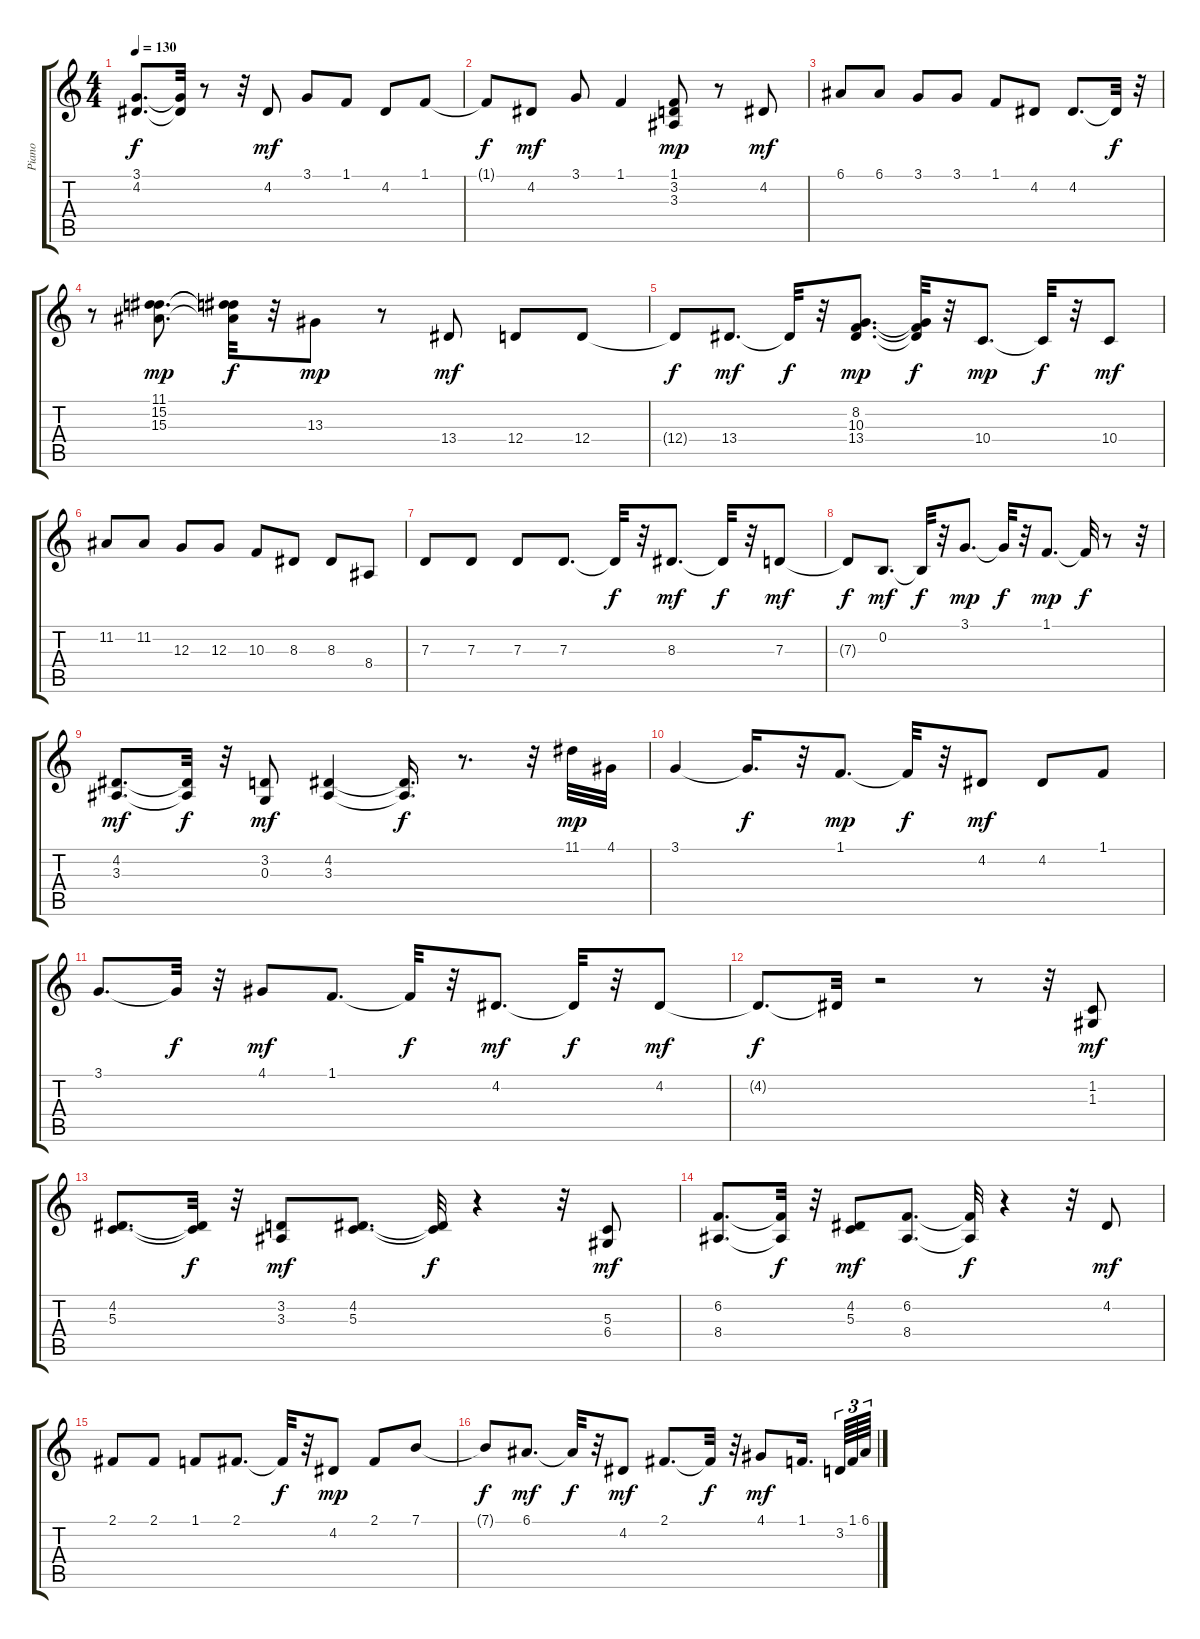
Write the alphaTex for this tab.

\track ("Piano" "Piano") {instrument acousticgrandpiano}
\staff {score tabs}
\tuning (E4 B3 G3 D3 A2 E2) {hide}
\ts (4 4)
\tempo 130
\clef g2
\ks c
(3.1{t} 4.2{t}).8{d dy f} (3.1{t} 4.2{t}).32 r.8 r.32 4.2.8{dy mf} 3.1.8 1.1.8 4.2.8 1.1.8 |
1.1{t}.8{dy f} 4.2.8{dy mf} 3.1.8 1.1.4 (1.1 3.2 3.3).8{dy mp} r.8 4.2.8{dy mf} |
6.1.8 6.1.8 3.1.8 3.1.8 1.1.8 4.2.8 4.2.8{d} 4.2{t}.32{dy f} r.32 |
r.8 (11.1 15.2 15.3).8{d dy mp} (11.1{t} 15.2{t} 15.3{t}).32{dy f} r.32 13.3.8{dy mp} r.8 13.4.8{dy mf} 12.4.8 12.4.8 |
12.4{t}.8{dy f} 13.4.8{d dy mf} 13.4{t}.32{dy f} r.32 (8.2 10.3 13.4).8{d dy mp} (8.2{t} 10.3{t} 13.4{t}).32{dy f} r.32 10.4.8{d dy mp} 10.4{t}.32{dy f} r.32 10.4.8{dy mf} |
11.2.8 11.2.8 12.3.8 12.3.8 10.3.8 8.3.8 8.3.8 8.4.8 |
7.3.8 7.3.8 7.3.8 7.3.8{d} 7.3{t}.32{dy f} r.32 8.3.8{d dy mf} 8.3{t}.32{dy f} r.32 7.3.8{dy mf} |
7.3{t}.8{dy f} 0.2.8{d dy mf} 0.2{t}.32{dy f} r.32 3.1.8{d dy mp} 3.1{t}.32{dy f} r.32 1.1.8{d dy mp} 1.1{t}.32{dy f} r.8 r.32 |
(4.2 3.3).8{d dy mf} (4.2{t} 3.3{t}).32{dy f} r.32 (3.2 0.3).8{dy mf} (4.2 3.3).4 (4.2{t} 3.3{t}).16{d dy f} r.8{d} r.32 11.1.32{dy mp} 4.1.32 |
3.1.4 3.1{t}.16{d dy f} r.32 1.1.8{d dy mp} 1.1{t}.32{dy f} r.32 4.2.8{dy mf} 4.2.8 1.1.8 |
3.1.8{d} 3.1{t}.32{dy f} r.32 4.1.8{dy mf} 1.1.8{d} 1.1{t}.32{dy f} r.32 4.2.8{d dy mf} 4.2{t}.32{dy f} r.32 4.2.8{dy mf} |
4.2{t}.8{d dy f} 4.2{t}.32 r.2 r.8 r.32 (1.2 1.3).8{dy mf} |
(4.2 5.3).8{d} (4.2{t} 5.3{t}).32{dy f} r.32 (3.2 3.3).8{dy mf} (4.2 5.3).8{d} (4.2{t} 5.3{t}).32{dy f} r.4 r.32 (5.3 6.4).8{dy mf} |
(6.2 8.4).8{d} (6.2{t} 8.4{t}).32{dy f} r.32 (4.2 5.3).8{dy mf} (6.2 8.4).8{d} (6.2{t} 8.4{t}).32{dy f} r.4 r.32 4.2.8{dy mf} |
2.1.8 2.1.8 1.1.8 2.1.8{d} 2.1{t}.32{dy f} r.32 4.2.8{dy mp} 2.1.8 7.1.8 |
7.1{t}.8{dy f} 6.1.8{d dy mf} 6.1{t}.32{dy f} r.32 4.2.8{dy mf} 2.1.8{d} 2.1{t}.32{dy f} r.32 4.1.8{dy mf} 1.1.16{d beam splitsecondary} 3.2.64{tu (3 2)} 1.1.64{tu (3 2)} 6.1.64{tu (3 2)}
